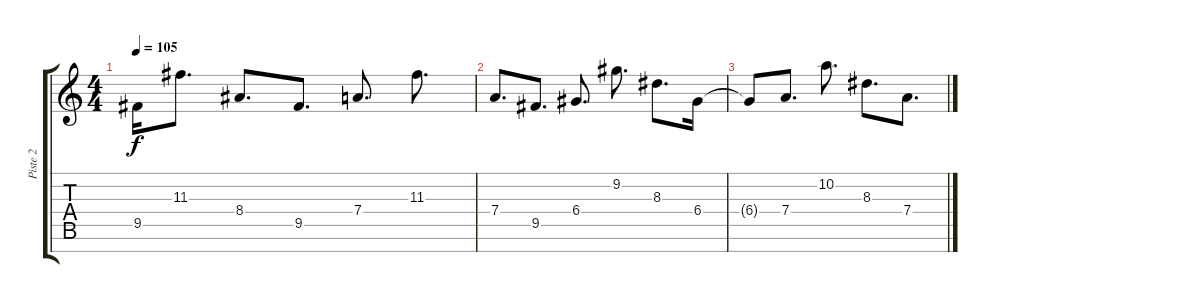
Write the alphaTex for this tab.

\track ("Piste 2" "Piste 2") {instrument distortionguitar}
\staff {score tabs}
\tuning (E4 B3 G3 D3 A2 E2 B1) {hide}
\ts (4 4)
\tempo 105
\clef g2
\ks c
9.5{t}.16{dy f} 11.3.8{d} 8.4.8{d} 9.5.8{d} 7.4.8{d} 11.3.8{d} |
7.4.8{d} 9.5.8{d} 6.4.8{d} 9.2.8{d} 8.3.8{d} 6.4.16 |
6.4{t}.8 7.4.8{d} 10.2.8{d} 8.3.8{d} 7.4.8{d}
